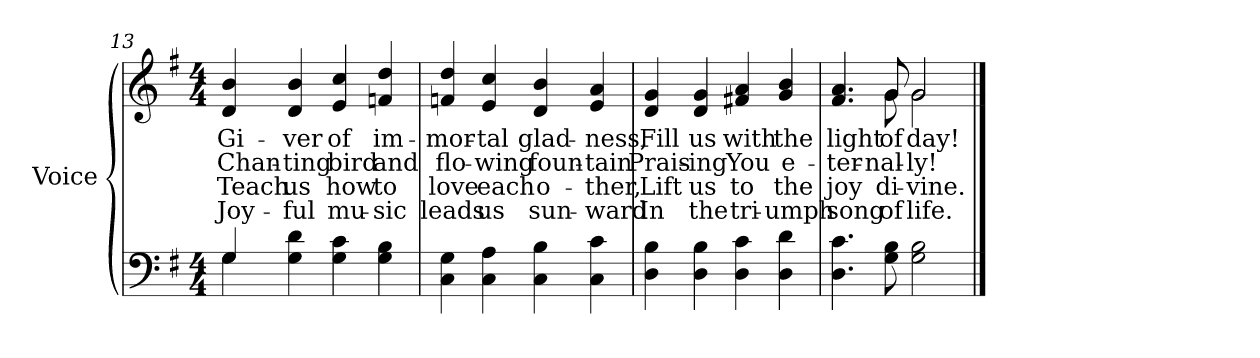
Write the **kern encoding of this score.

**kern	**kern	**text	**text	**text	**text
*part2	*part1	*part1	*part1	*part1	*part1
*staff2	*staff1	*staff1	*staff1	*staff1	*staff1
*I"Voice	*I"Voice	*	*	*	*
*I'Voice	*I'Voice	*	*	*	*
*clefF4	*clefG2	*	*	*	*
*k[f#]	*k[f#]	*	*	*	*
*G:	*G:	*	*	*	*
*M4/4	*M4/4	*	*	*	*
=13	=13	=13	=13	=13	=13
*^	*	*	*	*	*
!	!	!	!LO:LY:b:color=#000000	!LO:LY:b:color=#000000	!LO:LY:b:color=#000000	!LO:LY:b:color=#000000
4Gi/	4Gi\	4di/ 4bi	Gi-	Chan-	Teach	Joy-
!	!	!	!LO:LY:b:color=#000000	!LO:LY:b:color=#000000	!LO:LY:b:color=#000000	!LO:LY:b:color=#000000
4Gi\ 4di	4ryy	4di/ 4bi	-ver	-ting	-us	ful
!	!	!	!LO:LY:b:color=#000000	!LO:LY:b:color=#000000	!LO:LY:b:color=#000000	!LO:LY:b:color=#000000
4Gi\ 4ci	2ryy	4ei/ 4cci	of	bird	how	mu-
!	!	!	!LO:LY:b:color=#000000	!LO:LY:b:color=#000000	!LO:LY:b:color=#000000	!LO:LY:b:color=#000000
4Gi\ 4Bi	.	4fni/ 4ddi	im-	and	-to	sic
*v	*v	*	*	*	*	*
!!LO:LB:g=z
=14	=14	=14	=14	=14	=14
!	!	!LO:LY:b:color=#000000	!LO:LY:b:color=#000000	!LO:LY:b:color=#000000	!LO:LY:b:color=#000000
4Ci\ 4Gi	4fni/ 4ddi	-mor-	flo-	love	leads
!	!	!LO:LY:b:color=#000000	!LO:LY:b:color=#000000	!LO:LY:b:color=#000000	!LO:LY:b:color=#000000
4Ci\ 4Ai	4ei/ 4cci	-tal	-wing	each	us
!	!	!LO:LY:b:color=#000000	!LO:LY:b:color=#000000	!LO:LY:b:color=#000000	!LO:LY:b:color=#000000
4Ci\ 4Bi	4di/ 4bi	glad-	foun-	o-	-sun-
!	!	!LO:LY:b:color=#000000	!LO:LY:b:color=#000000	!LO:LY:b:color=#000000	!LO:LY:b:color=#000000
4Ci\ 4ci	4ei/ 4ai	-ness,	-tain	-ther,	ward
=15	=15	=15	=15	=15	=15
!	!	!LO:LY:b:color=#000000	!LO:LY:b:color=#000000	!LO:LY:b:color=#000000	!LO:LY:b:color=#000000
4Di\ 4Bi	4di/ 4gi	Fill	Prais-	Lift	In
!	!	!LO:LY:b:color=#000000	!LO:LY:b:color=#000000	!LO:LY:b:color=#000000	!LO:LY:b:color=#000000
4Di\ 4Bi	4di/ 4gi	us	-ing	us	the
!	!	!LO:LY:b:color=#000000	!LO:LY:b:color=#000000	!LO:LY:b:color=#000000	!LO:LY:b:color=#000000
4Di\ 4ci	4f#Xi/ 4ai	with	You	to	tri-
!	!	!LO:LY:b:color=#000000	!LO:LY:b:color=#000000	!LO:LY:b:color=#000000	!LO:LY:b:color=#000000
4Di\ 4di	4gi/ 4bi	the	e-	-the	umph
=16	=16	=16	=16	=16	=16
!	!	!LO:LY:b:color=#000000	!LO:LY:b:color=#000000	!LO:LY:b:color=#000000	!LO:LY:b:color=#000000
*	*^	*	*	*	*
4.Di\ 4.ci	4.f#i/ 4.ai	4.ryy	light	-ter-	joy	song
!	!	!	!LO:LY:b:color=#000000	!LO:LY:b:color=#000000	!LO:LY:b:color=#000000	!LO:LY:b:color=#000000
8Gi\ 8Bi	8gi/	8gi\	of	-nal-	di-	-of
!	!	!	!LO:LY:b:color=#000000	!LO:LY:b:color=#000000	!LO:LY:b:color=#000000	!LO:LY:b:color=#000000
2Gi\ 2Bi	2gi/	2gi\	day!	-ly!	vine.	life.
*	*v	*v	*	*	*	*
==	==	==	==	==	==
*-	*-	*-	*-	*-	*-
